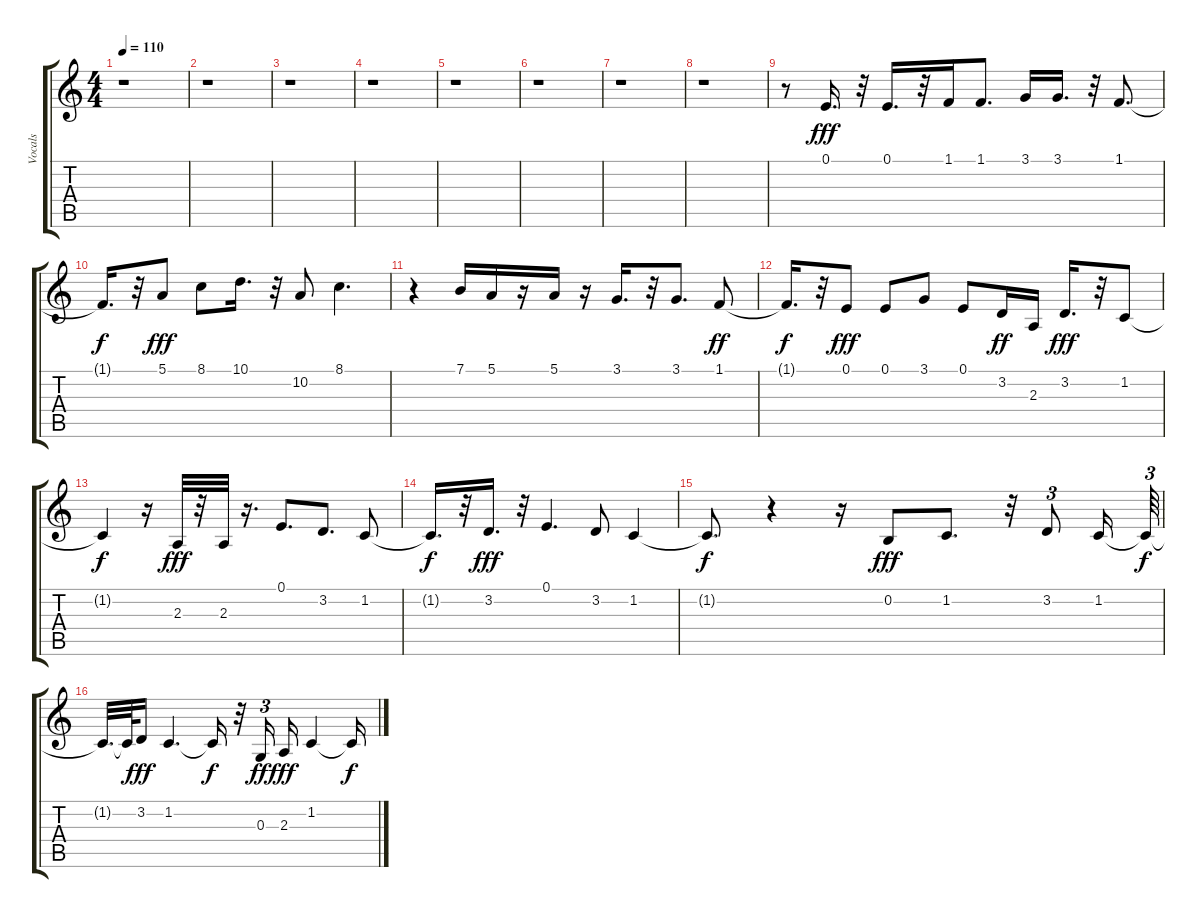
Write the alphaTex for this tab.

\track ("Vocals" "Vocals") {instrument fx4atmosphere}
\staff {score tabs}
\tuning (E4 B3 G3 D3 A2 E2) {hide}
\ts (4 4)
\tempo 110
\clef g2
\ks c
r.1{dy f} |
r.1 |
r.1 |
r.1 |
r.1 |
r.1 |
r.1 |
r.1 |
r.8 0.1.16{d dy fff} r.32 0.1.16{d} r.32 1.1.16 1.1.8{d} 3.1.16 3.1.16{d} r.32 1.1.8{d} |
1.1{t}.16{d dy f} r.32 5.1.8{dy fff} 8.1.8 10.1.16{d} r.32 10.2.8 8.1.4{d} |
r.4 7.1.16 5.1.16 r.16 5.1.16 r.16 3.1.16{d} r.32 3.1.8{d} 1.1.8{dy ff} |
1.1{t}.16{d dy f} r.32 0.1.8{dy fff} 0.1.8 3.1.8 0.1.8 3.2.16{dy ff} 2.3.16 3.2.16{d dy fff} r.32 1.2.8 |
1.2{t}.4{dy f} r.16 2.3.32{dy fff} r.32 2.3.32 r.16{d} 0.1.8{d} 3.2.8{d} 1.2.8 |
1.2{t}.16{d dy f} r.32 3.2.16{d dy fff} r.32 0.1.4{d} 3.2.8 1.2.4 |
1.2{t}.8{d dy f} r.4 r.16 0.2.8{dy fff} 1.2.8{d} r.32 3.2.8{tu (3 2)} 1.2.16 1.2{t}.64{tu (3 2) dy f} |
1.2{t}.32{d} 1.2{t}.64 3.2.16{dy fff} 1.2.4{d} 1.2{t}.16{dy f} r.32 0.3.16{tu (3 2) dy ff} 2.3.16{dy fff} 1.2.4 1.2{t}.16{dy f}
